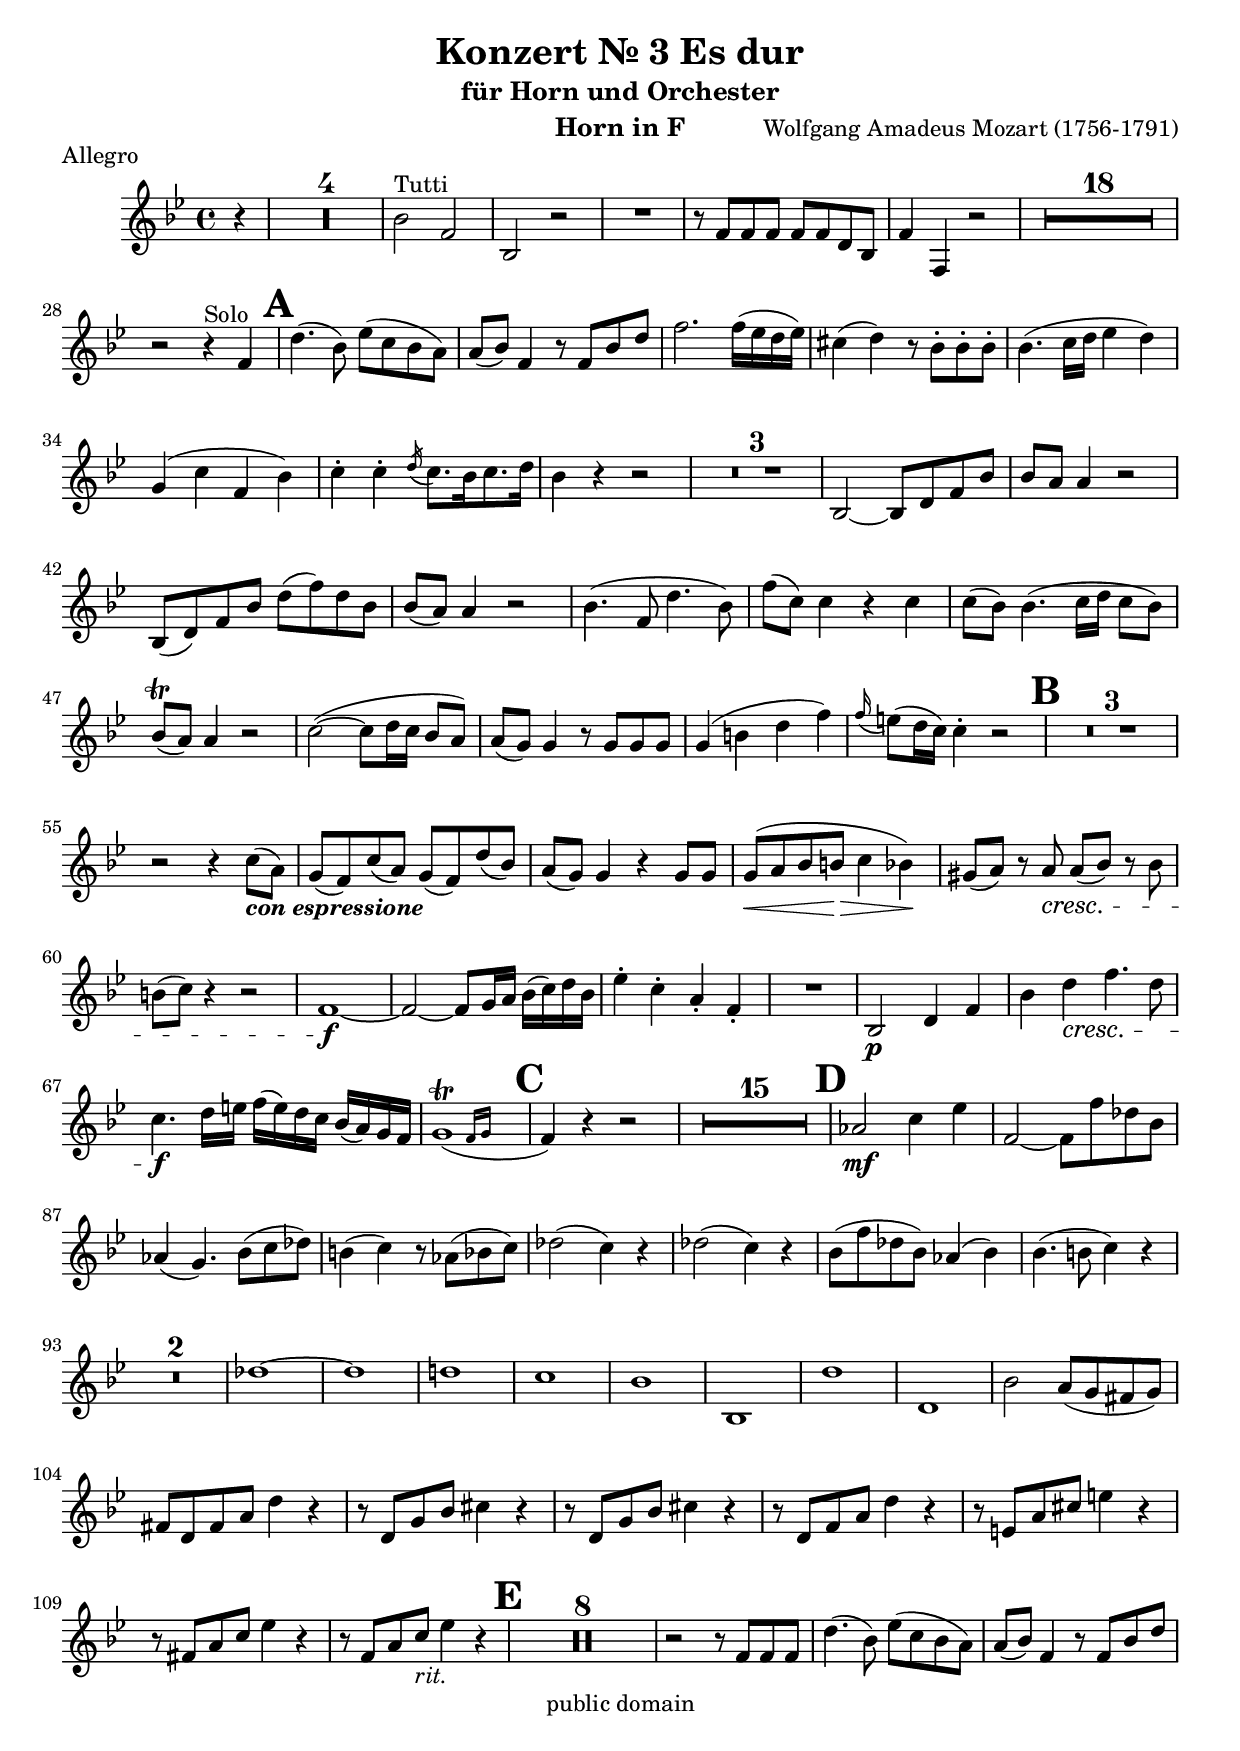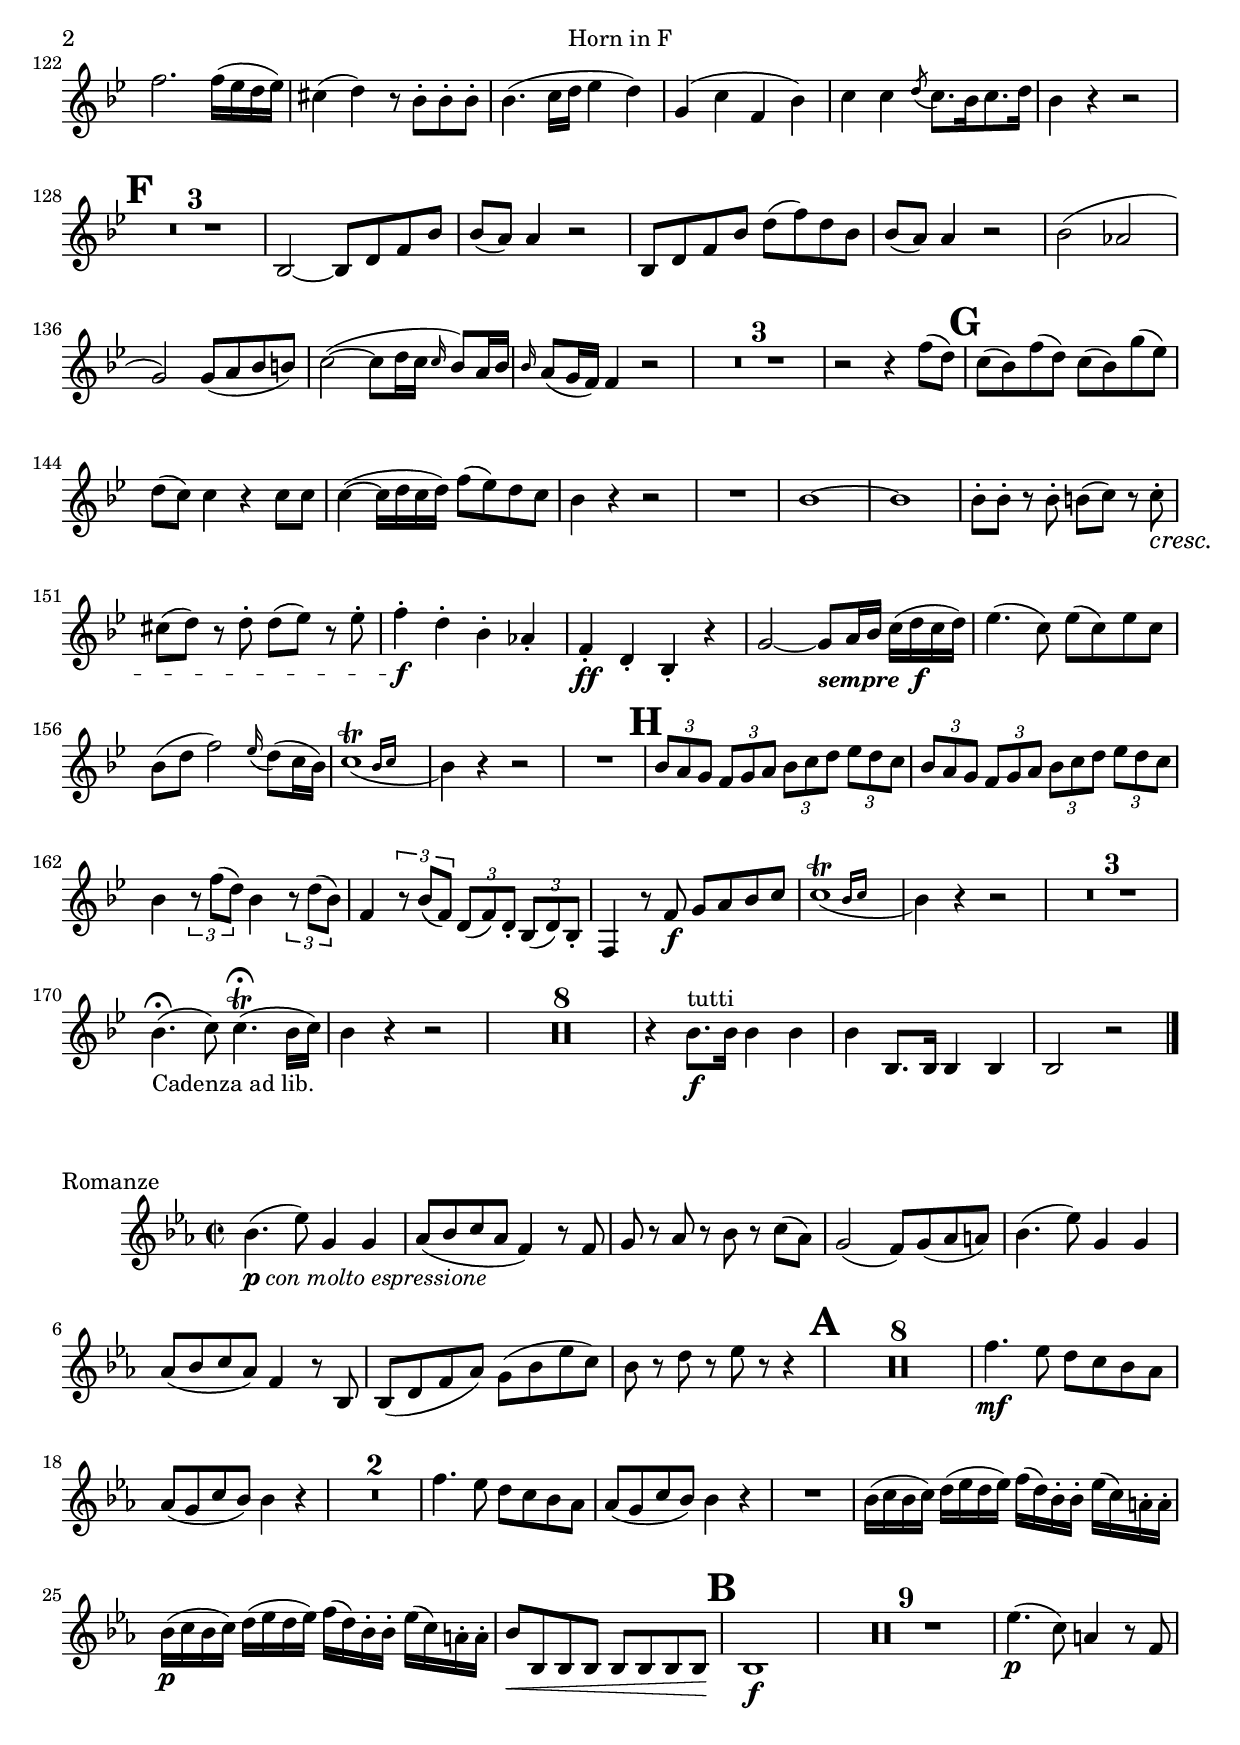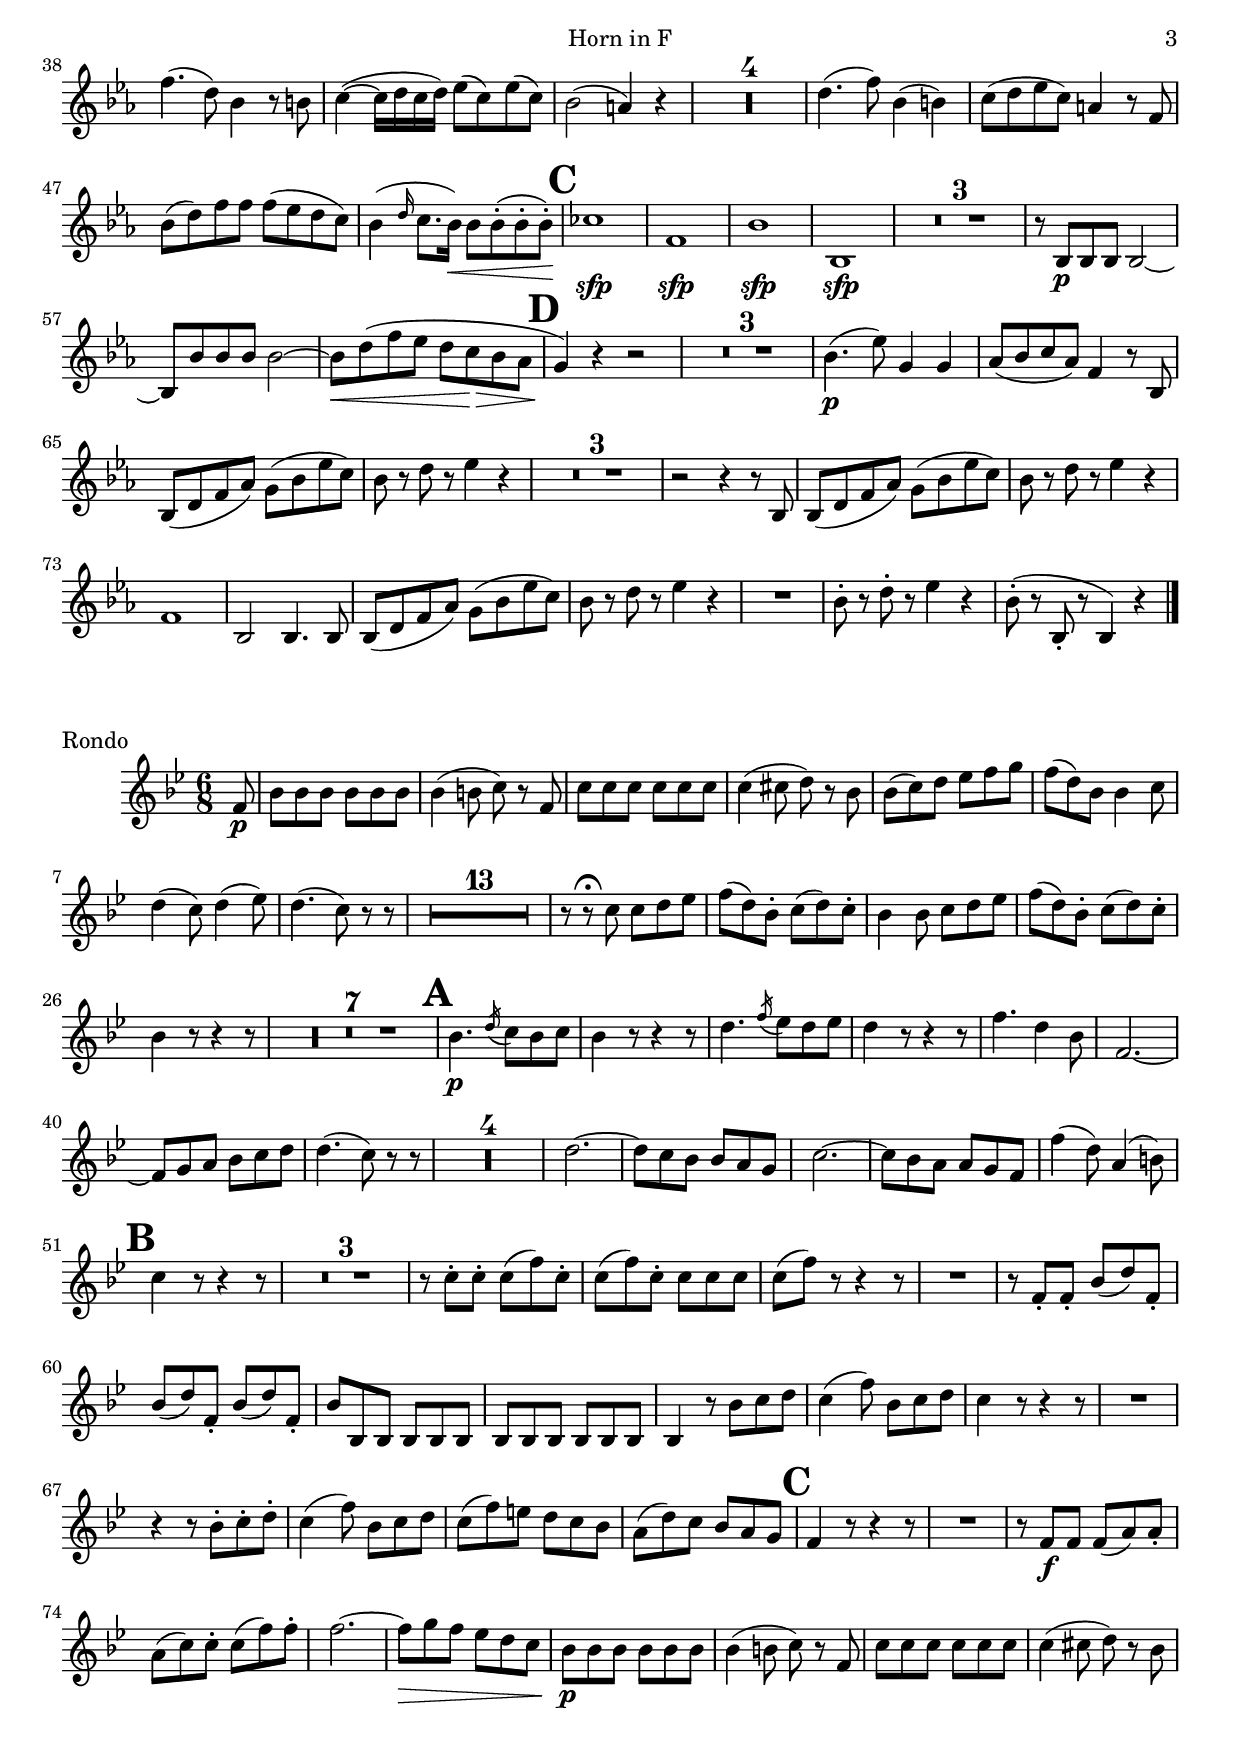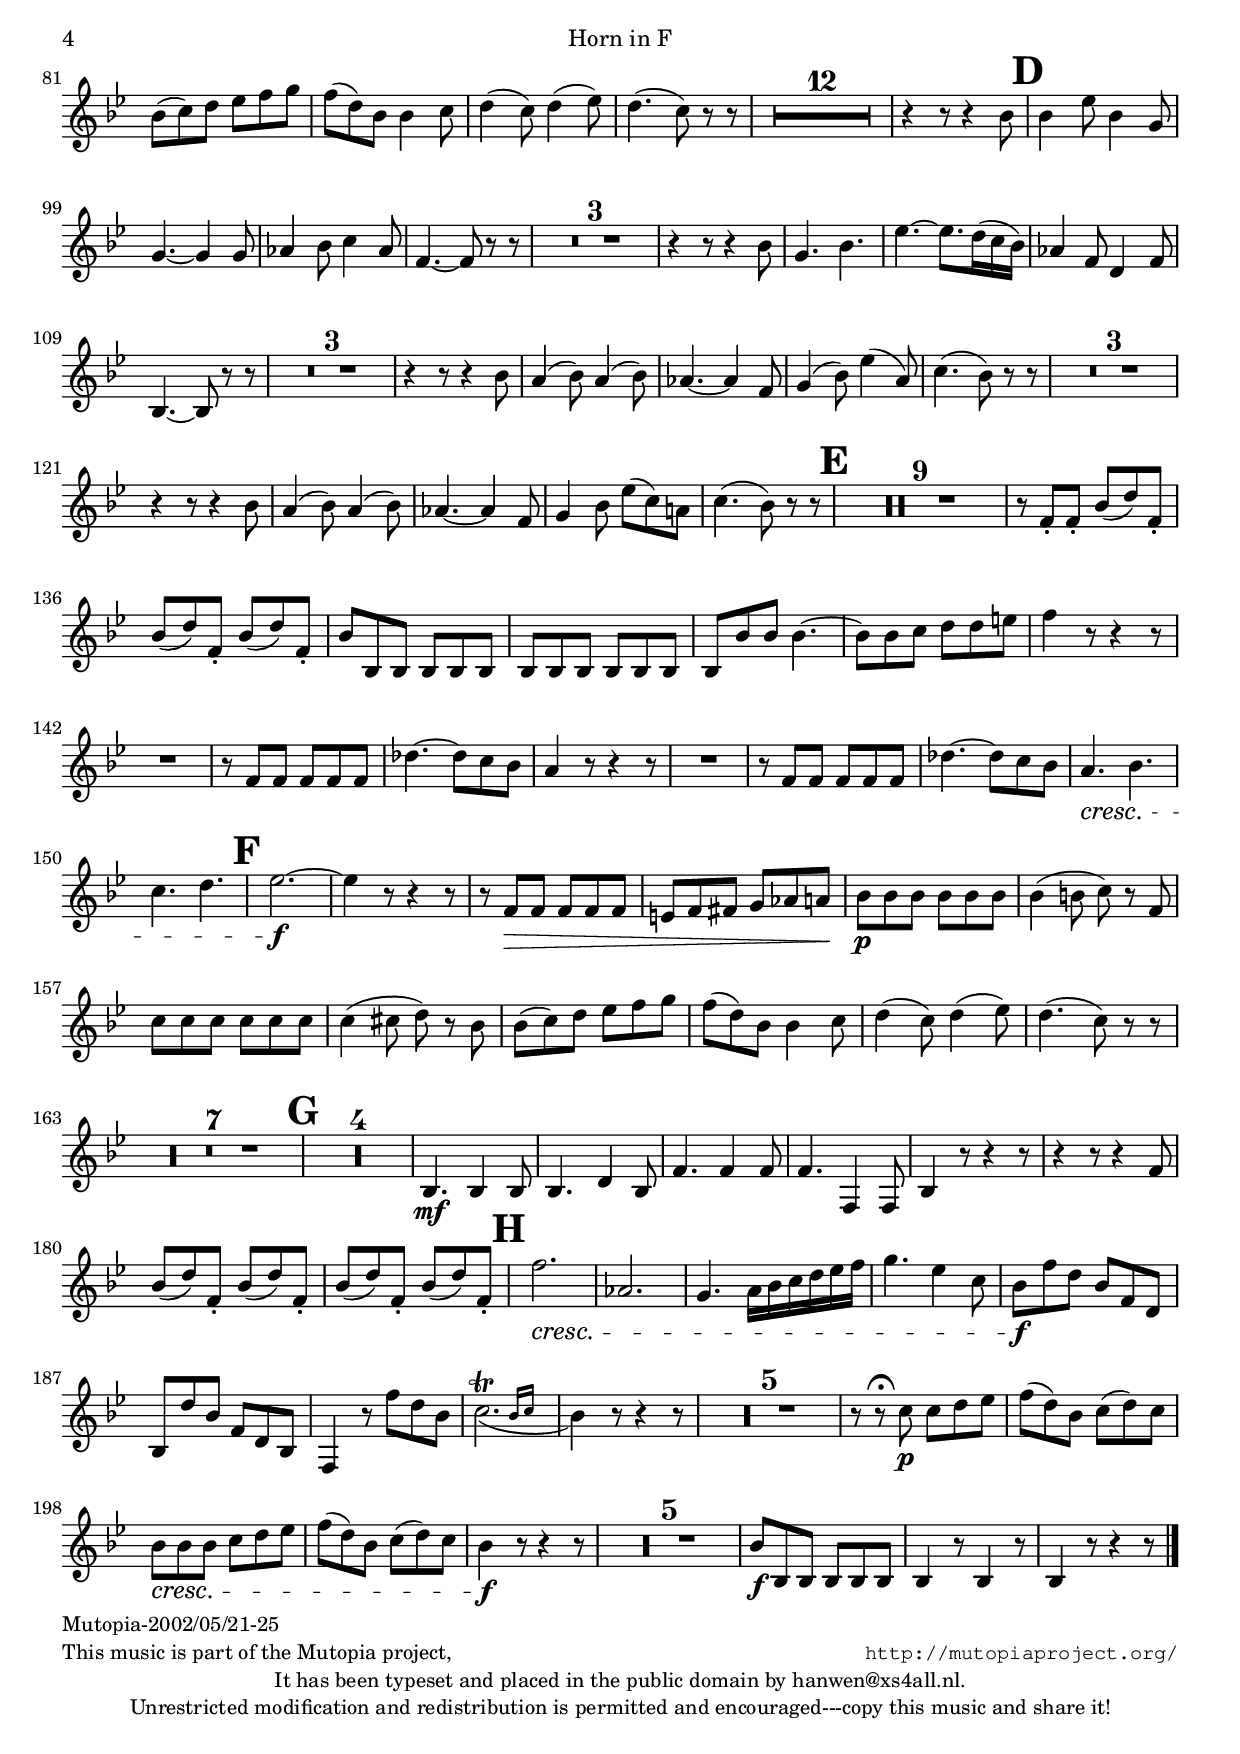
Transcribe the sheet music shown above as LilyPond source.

\header{
  title = "Konzert Nr. 3 Es dur"
  subtitle = "für Horn und Orchester"
  composer = "Wolfgang Amadeus Mozart (1756-1791)"
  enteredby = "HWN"
  opus = "KV 447"

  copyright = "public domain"
  instrument = "Horn in F"
  editor = "Henri Kling"
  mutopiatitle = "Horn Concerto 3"
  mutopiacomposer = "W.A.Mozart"
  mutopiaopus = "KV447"
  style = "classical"
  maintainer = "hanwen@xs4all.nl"
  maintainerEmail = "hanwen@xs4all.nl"
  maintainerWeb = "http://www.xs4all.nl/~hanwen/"	
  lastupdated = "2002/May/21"
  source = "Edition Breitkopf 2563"
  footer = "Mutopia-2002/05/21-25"

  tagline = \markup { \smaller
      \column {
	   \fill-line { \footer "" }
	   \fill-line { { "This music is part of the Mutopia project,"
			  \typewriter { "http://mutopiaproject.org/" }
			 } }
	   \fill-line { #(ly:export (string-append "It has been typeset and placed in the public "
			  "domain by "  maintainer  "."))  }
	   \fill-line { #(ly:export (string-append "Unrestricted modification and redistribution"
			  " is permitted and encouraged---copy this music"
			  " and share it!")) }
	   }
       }
}
%{

This is the Mozart 3 for horn.  It's from an Edition Breitkopf EB
2563, edited by Henri Kling. Henri Kling (1842-1918) was a horn
virtuoso that taught in Geneva. 

%}

\version "2.10.0"

% 

longgrace = \override Stem  #'stroke-style = #'()
endlonggrace = \revert Stem #'stroke-style
ritenuto = \markup { \italic  "rit." }

\version "2.10.0"
  
cresc =  {
    #(ly:export (make-event-chord (list (make-span-event 'CrescendoEvent START)))) 
    \set crescendoText =  \markup { \italic \bold "cresc." }
    \set crescendoSpanner =  #'text
}

\layout {
    \context {
        \Score
        skipBars = ##t
        midiInstrument = #"french horn"
        %% try to mimic Breitkopf
        \override RehearsalMark #'padding = #1
        \override MultiMeasureRest #'padding = #0.5
        restNumberThreshold = #1

	\override RehearsalMark #'font-series = #'bold
	\override RehearsalMark #'font-size = #4.5

        \override Beam #'thickness = #0.6
        \override Beam #'space-function = #(lambda (beam mult) 0.8)
    }
    \context {
        \Staff
        \override VerticalAxisGroup #'minimum-Y-extent = #'(-2.5 . 3.5)
    }
}

\paper{

    % #(define fonts my-sheet)

    % stress page breaking on a6 paper:
    % line-width = 80 \mm
    % paper-width = 105 \mm
    % paper-height = 149 \mm
    
    indent = 10. \mm
    line-width = 189. \mm
    ragged-last-bottom = ##f

}


\version "2.3.4"
% 

longgrace = \override Stem  #'stroke-style = #'()
endlonggrace = \revert Stem #'stroke-style
ritenuto = \markup { \italic  "rit." }

\version "2.10.0"
  
cresc =  {
    #(ly:export (make-event-chord (list (make-span-event 'CrescendoEvent START)))) 
    \set crescendoText =  \markup { \italic \bold "cresc." }
    \set crescendoSpanner =  #'text
}

\layout {
    \context {
        \Score
        skipBars = ##t
        midiInstrument = #"french horn"
        %% try to mimic Breitkopf
        \override RehearsalMark #'padding = #1
        \override MultiMeasureRest #'padding = #0.5
        restNumberThreshold = #1

	\override RehearsalMark #'font-series = #'bold
	\override RehearsalMark #'font-size = #4.5

        \override Beam #'thickness = #0.6
        \override Beam #'space-function = #(lambda (beam mult) 0.8)
    }
    \context {
        \Staff
        \override VerticalAxisGroup #'minimum-Y-extent = #'(-2.5 . 3.5)
    }
}

\paper{

    % #(define fonts my-sheet)

    % stress page breaking on a6 paper:
    % line-width = 80 \mm
    % paper-width = 105 \mm
    % paper-height = 149 \mm
    
    indent = 10. \mm
    line-width = 189. \mm
    ragged-last-bottom = ##f

}



allegro =
	
	\relative c'
{
	\time 4/4
	\key c \major
	\partial 4
	r4 
	|
	R1*4
	c'2^"Tutti" g
	c, r
	R1*1
	r8 g' g g  g g e c
	g'4 g, r2
	R1*18
	r2 r4^"Solo" g'4 |
	\mark "A"
	e'4. ( c8)  f[ (d c  b) ]
	 b[( c)] g4 r8  g[ c e]
	g2.   g16[( f e  f)]
	dis4 ( e4) r8  c8[-. c-. c-.]
	c4.(  d16[ e]  f4  e)
	a,( d g, c)
	d-. d-. \grace {
  \override Stem  #'stroke-style = #"grace"
   e16( 
  \revert Stem #'stroke-style }
 d8.[) c16 d8. e16]
	c4 r r2
	R1*3
	c,2 ~  c8[ e g c]
	 c[  b ] b4 r2
	 c,8[ ( e) g c]  e[( g) e c]
	 c[( b)] b4 r2
	c4.( g8 e'4. c8)
	 g'[( d) ] d4 r4 d
	 d8[ ( c)] c4.(  d16[ e]  d8[  c)]
	 c8[(\trill  b)] b4 r2 |
	d2( ~   d8[ e16 d]  c8[  b)] |
	 b[( a)] a4 r8  a[ a a]
	a4( cis e  g)
	\grace {
  \override Stem  #'stroke-style = #"grace"
   \longgrace g16( \endlonggrace 
  \revert Stem #'stroke-style }

	 fis8[)( e16  d)] d4-. r2 | 
	\mark "B"
	R1*3
	r2 r4  d8[(_\markup { \italic \bold "con espressione" } b) ]
	 a[(  g) d'(  b)]  a[(  g) e'(  c) ]
	 b8[(  a)] a4 r4  a8[ a]
	 a[( \< b c cis\!\> ]  d4  c\!)
	 ais8[( b)] r8 \cresc b  b[( c)] r c
	 cis[ ( d)] r4 r2
	\endcresc g,1\f ~ g2 ~  g8[ a16 b]  c[( d) e c]
	%% 64
	f4-. d-. b-. g-.
	R1

	c,2\p e4 g c \cresc e g4. e8 |
	\endcresc d4.\f  e16[ fis]  g[ ( fis) e d]  c[( b) a g]

	<< a1(\trill
	  { s2 \grace {
  \override Stem   #'stroke-style = #"grace"
    g16[ a] 
  \revert Stem #'stroke-style }
 } >>
	\mark "C"
	 g4) r r2
	R1*15
	\mark "D"
	bes2\mf d4 f
	g,2~  g8[ g' es c]|
	bes4(  a4.)  c8[( d  es)]
	cis4( d) r8  bes[ (c  d)]
	es2 ( d4) r
	es2 ( d4) r
	 c8[( g' es  c)] bes4( c)
	c4.( cis8  d4) r
	R1*2
	es1~es1|
	e!
	d
	c
	c,
	e'
	e,
	c'2  b8[( a gis  a)]
	 gis8[ e gis b ] e4 r |
	r8  e,[ a c] dis4 r
	r8  e,[ a c] dis4 r
	r8  e,[ g b] e4 r
	r8  fis,[ b dis] fis4 r
	r8  gis,[ b d] f4 r
	r8  g,[ b d_\ritenuto ] f4 r
	\mark  "E"
	R1*8
	r2 r8  g,[ g g]
	e'4.( c8)  f[( d c  b)]
	 b[( c)] g4 r8  g[ c e] |
	g2.   g16[( f e  f)]
	dis4( e) r8  c[-. c-. c-.]
	c4.(  d16[ e] f4  e)
	a, ( d g,  c)
	d d 
	    \grace {
  \override Stem   #'stroke-style = #"grace"
   e8( 
  \revert Stem #'stroke-style }

	   d8.[) c16 d8. e16] 
	c4 r r2
	\mark "F"
	R1*3
	c,2~ c8[ e g c]
	 c8[( b)] b4 r2
	 c,8[ e g c ]  e[ ( g) e c]
	 c[( b)] b4 r2
	c2 (bes  a)  a8[(b c  cis)]
	d2( ~  d8[ e16 d] \grace {
  \override Stem   #'stroke-style = #"grace"
   \longgrace d16( \endlonggrace 
  \revert Stem #'stroke-style }
 c8[) b16  c)]
	\grace {
  \override Stem   #'stroke-style = #"grace"
   \longgrace c16 \endlonggrace 
  \revert Stem #'stroke-style }
 b8[( a16  g)] g4 r2 |
	R1*3
	r2 r4  g'8[( e)]
	\mark "G"
	 d[( c) g'( e)]  d[( c) a'( f)]
	 e[( d)] d4 r  d8[ d]
	d4(~  d16[ e d  e)]  g8[( f) e d] |
	c4 r r2
	R1
	c1 ~
	c |
	 c8[-. c-.] r c-.  cis[( d)] r\cresc d-. |
	 dis[( e)] r e-.  e[( f)] r f-. |
	g4-.\f\endcresc  e-. c-. bes-. |
	g-.\ff e-. c-. r |
	a'2 ~  a8[_""_\markup { \bold \italic "sempre " \dynamic "f" }  b16 c]  d[( e d  e)]

	
	f4. ( d8)  f8[ ( d) f d]
	 c[ (e]  g2) \grace {
  \override Stem   #'stroke-style = #"grace"
   \longgrace f16(  \endlonggrace 
  \revert Stem #'stroke-style }
  e8[)( d16  c)]

	<< d1\trill _(
	  { s2 \grace {
  \override Stem   #'stroke-style = #"grace"
    c16[ d] 
  \revert Stem #'stroke-style }
 } >>
	
	 c4) r r2
	R1 |
	\mark "H"
	\times 2/3 {  c8[ b a ] } \times 2/3 {  g[ a b] }
	  \times 2/3 {  c[ d e] } \times 2/3 {  f[ e d] } |
	\times 2/3 {  c[ b a ] } \times 2/3 {  g[ a b] }
	  \times 2/3 {  c[ d e] } \times 2/3 {  f[ e d] }|
	c4 \times 2/3 {  r8  g'[( e)]} c4 \times 2/3 {  r8  e[ ( c)]} |
	g4 \times 2/3 {  r8  c8[( g)] } \times 2/3 {  e[ ( g) e-. ] } \times 2/3 {  c[ ( e) c-.] }|
	g4 r8 g'\f  a[ b c d]|

	<< d1_(\trill
	  { s2 \grace {
  \override Stem   #'stroke-style = #"grace"
    c16[ d] 
  \revert Stem #'stroke-style }
 }  >>
	 c4) r r2
	R1*3

	c4.^\fermata_"Cadenza ad lib." ( d8) d4.\trill^\fermata (  c16[  d)] 
	c4 r r2
	R1*8
	r4  c8.[^"tutti"\f c16] c4 c
	c  c,8.[ c16] c4 c|
	c2 r2 \bar "|."
	
}


\version "2.5.13"
% 

longgrace = \override Stem  #'stroke-style = #'()
endlonggrace = \revert Stem #'stroke-style
ritenuto = \markup { \italic  "rit." }

\version "2.10.0"
  
cresc =  {
    #(ly:export (make-event-chord (list (make-span-event 'CrescendoEvent START)))) 
    \set crescendoText =  \markup { \italic \bold "cresc." }
    \set crescendoSpanner =  #'text
}

\layout {
    \context {
        \Score
        skipBars = ##t
        midiInstrument = #"french horn"
        %% try to mimic Breitkopf
        \override RehearsalMark #'padding = #1
        \override MultiMeasureRest #'padding = #0.5
        restNumberThreshold = #1

	\override RehearsalMark #'font-series = #'bold
	\override RehearsalMark #'font-size = #4.5

        \override Beam #'thickness = #0.6
        \override Beam #'space-function = #(lambda (beam mult) 0.8)
    }
    \context {
        \Staff
        \override VerticalAxisGroup #'minimum-Y-extent = #'(-2.5 . 3.5)
    }
}

\paper{

    % #(define fonts my-sheet)

    % stress page breaking on a6 paper:
    % line-width = 80 \mm
    % paper-width = 105 \mm
    % paper-height = 149 \mm
    
    indent = 10. \mm
    line-width = 189. \mm
    ragged-last-bottom = ##f

}



romanze =  \relative c' {
	\key f \major
	\time 2/2
	\set Score.skipBars =  ##t

	c'4.( _\markup { \dynamic "p" \italic { "" con molto espressione } }
		 f8) a,4 a
	 bes8[( c d bes]  g4) r8 g
	a r bes r c r  d[( bes)]
	a2(  g8[) a( bes  b)]
	c4. ( f8) a,4 a |
	% 6 
	 bes8[ (c d bes)] g4 r8 c,
	 c8[( e g  bes)]  a[( c f  d)]
	c r e r f r r4
	\mark "A"
	R1*8
	g4.\mf f8   e[ d c bes]
	% 18
	 bes[( a d  c)] c4 r
	R1*2
	g'4. f8  e[ d c bes]
	 bes[ (a d  c)] c4 r
	R1
	% 25
	 c16[ ( d c  d)]  e[ ( f e  f)]  g[( e) c-. c-.]  f[( d) b-. b-.]
	 c16[\p ( d c  d)]  e[ ( f e  f)]  g[( e) c-. c-.]  f[( d) b-. b-.]
	 c8[ \< c, c c]  c[ c c c\!]
	\mark "B"
	c1\f
	R1*9
	f'4.(\p  d8) b4 r8 g
	g'4.( e8) c4 r8 cis |
	% 39
	d4(~  d16[ e d  e)]  f8[ ( d) f( d)]
	c2( b4) r
	R1*4
	e4. ( g8) c,4 ( cis)
	 d8[( e f  d)] b4 r8 g
	 c[ ( e) g g]  g[( f e  d)]
	c4(
	\grace {
  \override Stem   #'stroke-style = #"grace"
   \longgrace e16 \endlonggrace 
  \revert Stem #'stroke-style }

	 d8.[  c16) \< ]  c8[ c-.( c-. c)-.]\!
	\mark "C"

	%% this is a trick to get the sfp-s to align. 
	\override Hairpin   #'transparent = ##t
	des1\sfp \> 
	g,1\sfp\!  \> 
	c\sfp \!   \> 
	c,\sfp\!
	\revert Hairpin #'transparent 
	R1*3
	r8  c[\p c c] c2~
	 c8[ c' c c] c2~
	 c8[ \< e( g f]  e[  d\!\> c bes]
	\mark "D"
	a4\!) r r2
	R1*3
	c4.\p ( f8) a,4 a |
	 bes8[ (c d bes)] g4 r8 c,
	 c8[( e g  bes)]  a[( c f  d)]
	c r e r f4 r4
	R1*3
	r2 r4 r8 c,8
	 c8[( e g  bes)]  a[( c f  d)]
	c r e r f4 r4	
	g,1
	c,2 c4. c8
	 c8[( e g  bes)]  a[( c f  d)]
	c r e r f4 r4			% -. ? 

	R1
	c8-.   r e-. r f4 r4

	% Finish with F if played separately 
	c8-.(   r c,-. r  c4) r4| 
	\bar "|."
}



\version "2.11.61"

% \include "mozart-hrn3-defs.ily"

rondotheme =  \relative c' {
	 c'8[ c c]  c[ c c]
	c4( cis8  d) r g,
	 d'8[ d d]  d[ d d]
	d4( dis8  e) r c |
	 c[( d) e]  f[ g a]
	 g[ ( e) c] c4 d8
	e4( d8) e4( f8)
	e4.( d8) r r |
}

lipbreaker =  \relative c'
{
 	r8  g'[-. g-.]  c[( e) g,-.]
	 c[( e) g,-.]  c[( e) g,-.]
	 c[ c, c]  c[ c c]
	 c[ c c]  c[ c c]
}

rightsixteenth = { \set stemLeftBeamCount =  1
  \set stemRightBeamCount =  2 }
leftsixteenth = { \set stemLeftBeamCount =  2
  \set stemRightBeamCount =  1 }
bothsixteenth = { \set stemLeftBeamCount =  2
  \set stemRightBeamCount =  2 }

rondo =  	\relative c'
{
	\partial 8
	\time 6/8
	\key c \major
	
	g'8\p |
	
	\rondotheme
	
	R2.*13 |
	r8 r^\fermata d'  d[ e f]
	 g[ ( e) c-.]  d[( e) d-.]
	c4 c8  d[ e f]
	 g[( e) c-.]  d[( e) d-.]
	c4 r8 r4 r8 |
	R2.*7
	\mark  "A"
	c4.\p \grace {
  \override Stem   #'stroke-style = #"grace"
   e16( 
  \revert Stem #'stroke-style }
  d8[) c d]
	c4 r8 r4 r8
	e4. \grace {
  \override Stem   #'stroke-style = #"grace"
   g16( 
  \revert Stem #'stroke-style }
  f8[) e f]
	e4 r8 r4 r8
	g4. e4 c8
	g2.~
	 g8[ a b]  c[ d e ]
	e4.( d8) r r
	R2.*4
	e2.~ |
	 e8[ d c]  c[ b a]
	d2.~
	 d8[ c b]  b[ a g]
	g'4( e8) b4( cis8)
	\mark "B"
	d4 r8 r4 r8
	R2.*3 |
	r8  d[-. d-.]  d[( g) d-.]
	 d[( g) d-.]  d[ d d]
	 d[( g)] r r4 r8
	R2.*1
	\lipbreaker
	c,,4 r8  c'[ d e]
	d4( g8)  c,[ d e]
	d4 r8 r4 r8
	R2. |
	r4 r8  c[-. d-. e-.]
	d4( g8)  c,[ d e]
	 d[( g) fis]  e[ d c]
	 b[ ( e) d]  c[ b a]
	\mark "C"
	g4 r8 r4 r8
	R2. |
	%
	r8  g[\f g]  g[(  b) b-.]
	 b[( d) d-.]  d[( g) g-.]
	g2.~
	 g8[ \> a g]  f[ e d]
	<< \rondotheme
	  { s8\!\p } >>
	  
	R2.*12
	r4 r8 r4 c8
	\mark "D"
	c4 f8 c4 a8
	a4.~a4 a8
	bes4 c8 d4 bes8
	g4. ~ g8 r r
	R2.*3
	r4 r8 r4 c8
	a4. c
	f ~  f8.[ \rightsixteenth e16(  \bothsixteenth d  c)]
	bes4 g8 e4 g8
	c,4. ~ c8 r r
	R2.*3| 
	r4 r8 r4 c'8
	b4( c8) b4( c8)
	bes4. ~ bes4 g8
	a4 ( c8) f4 ( b,8)
	d4. ( c8) r r
	R2.*3| 
	r4 r8 r4 c8
	b4( c8) b4( c8)
	bes4. ~ bes4 g8
	a4 c8  f[ ( d) b!]
	d4. ( c8) r r
	\mark "E"
	R2.*9  |
	\lipbreaker 
	c,8[ c' c] c4.~
	c8[ c d]  e[ e fis] 
	g4 r8 r4 r8
	R2.
	r8  g,[ g]  g[ g g] |
	es'4. ~  es8[ d c]
	b4 r8 r4 r8
	R2. |
	r8  g[ g]  g[ g g]
	es'4. ~  es8[ d c]
	\cresc b4.  c4. d4. e4.
	\mark "F"
	\endcresc
	
	f2.\f ~ |
	f4 r8 r4 r8
	r8  g,[\> g]  g[ g g]
	
	% Edition breitkopf says a-flat (silly!)
	 fis[  g gis] 
		  a[ bes b]\!

	%% EB does the slur in the Rondo differently from the 1st adn 2nd time.
	%% why. Should check with MS.
	<< \rondotheme
	  { s8\p } >>
	R2.*7
	\mark "G"
	R2.*4
	c,4.\mf c4 c8
	c4. e4 c8
	g'4. g4 g8
	g4. g,4 g8
	c4 r8 r4 r8
	r4 r8 r4 g'8
	 c[ ( e) g,-.] 	 c[ ( e) g,-.]
	 c[ ( e) g,-.] 	 c[ ( e) g,-.]
	\mark "H"
	\cresc g'2.  bes,2.
	a4.  b16[ c d e f g]
	a4. f4 d8
	\endcresc c8[\f g' e]  c[ g e]
	 c[ e' c]   g[ e c]
	g4 r8  g''8[ e c]

	
	<< d2._(\trill
	  { s2 	\grace {
  \override Stem   #'stroke-style = #"grace"
     c16[ d] 
  \revert Stem #'stroke-style }
 } >>
	
	
	 c4) r8 r4 r8
	R2.*5
	r8 r8^\fermata d8\p  d[ e f]
	 g[ ( e) c]  d[( e) d]
	\cresc  c[  c c]  d[ e f]
	 g[( e) c]  d[( e) d]
	\endcresc c4\f  r8 r4 r8
	R2.*5
	 c8[\f c, c]  c[ c c]
	c4 r8 c4 r8

	% This is technically incorrect, since we started with an 8th
	% note pickup, but both eulenburg and EB do this as well.
	c4 r8 r4 r8 \bar "|."		
}



\paper {
    between-system-space = 20 \mm
}


\book {
    \score {
	{ \transpose c' bes \allegro }
	\layout { }
	\header { piece = "Allegro" opus = "" }	
	
  \midi {
    \context {
      \Score
      tempoWholesPerMinute = #(ly:make-moment 90 4)
      }
    }


    }

    \score {
	{ \transpose c' bes \romanze }
	\header { piece = "Romanze" opus = "" }	
	
  \midi {
    \context {
      \Score
      tempoWholesPerMinute = #(ly:make-moment 70 4)
      }
    }


	\layout {}
    }

    \score
    {
	{ \transpose c' bes \rondo }
	\header { piece = "Rondo" opus = "" }
	
  \midi {
    \context {
      \Score
      tempoWholesPerMinute = #(ly:make-moment 100 4)
      }
    }


	\layout { }
    }
}

%% Local Variables:
%% coding: utf-8
%% End:
